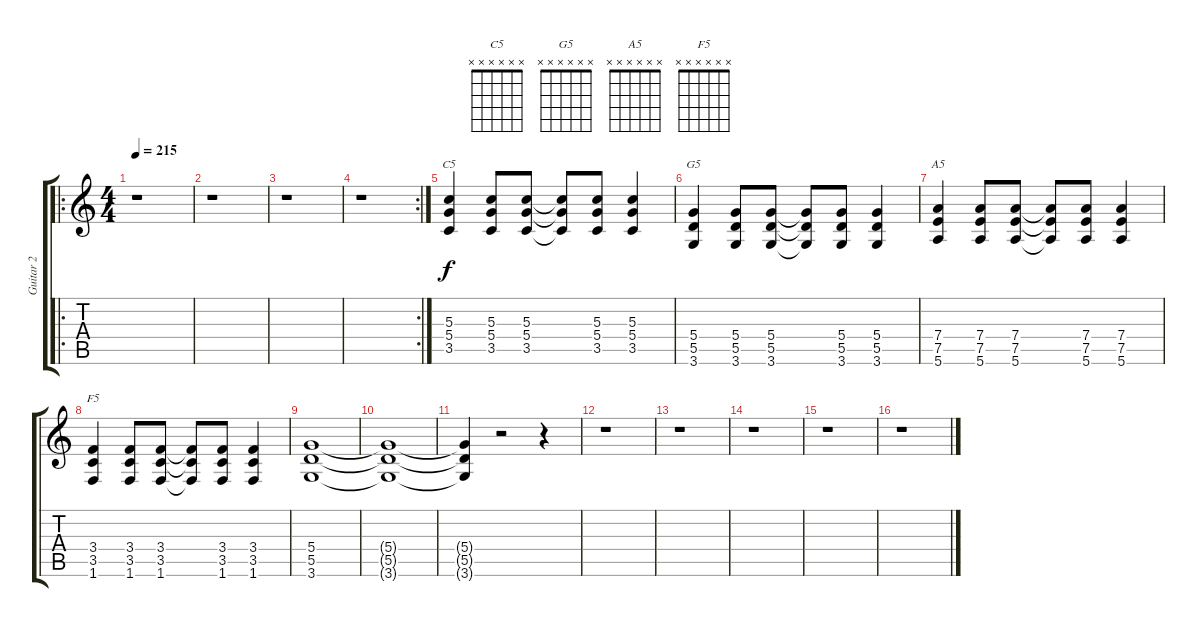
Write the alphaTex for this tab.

\track ("Guitar 2" "Guitar 2") {instrument distortionguitar}
\staff {score tabs}
\tuning (E4 B3 G3 D3 A2 E2) {hide}
\chord ("C5" x x x x x x) {firstfret 0}
\chord ("G5" x x x x x x) {firstfret 0}
\chord ("A5" x x x x x x) {firstfret 0}
\chord ("F5" x x x x x x) {firstfret 0}
\ro
\ts (4 4)
\tempo 215
\clef g2
\ks c
r.1{dy f instrument distortionguitar} |
r.1 |
r.1 |
\rc 2
r.1 |
(5.3 5.4 3.5).4{ch "C5"} (5.3 5.4 3.5).8 (5.3 5.4 3.5).8 (5.3{t} 5.4{t} 3.5{t}).8 (5.3 5.4 3.5).8 (5.3 5.4 3.5).4 |
(5.4 5.5 3.6).4{ch "G5"} (5.4 5.5 3.6).8 (5.4 5.5 3.6).8 (5.4{t} 5.5{t} 3.6{t}).8 (5.4 5.5 3.6).8 (5.4 5.5 3.6).4 |
(7.4 7.5 5.6).4{ch "A5"} (7.4 7.5 5.6).8 (7.4 7.5 5.6).8 (7.4{t} 7.5{t} 5.6{t}).8 (7.4 7.5 5.6).8 (7.4 7.5 5.6).4 |
(3.4 3.5 1.6).4{ch "F5"} (3.4 3.5 1.6).8 (3.4 3.5 1.6).8 (3.4{t} 3.5{t} 1.6{t}).8 (3.4 3.5 1.6).8 (3.4 3.5 1.6).4 |
(5.4 5.5 3.6).1 |
(5.4{t} 5.5{t} 3.6{t}).1 |
(5.4{t} 5.5{t} 3.6{t}).4 r.2 r.4 |
r.1 |
r.1 |
r.1 |
r.1 |
r.1
